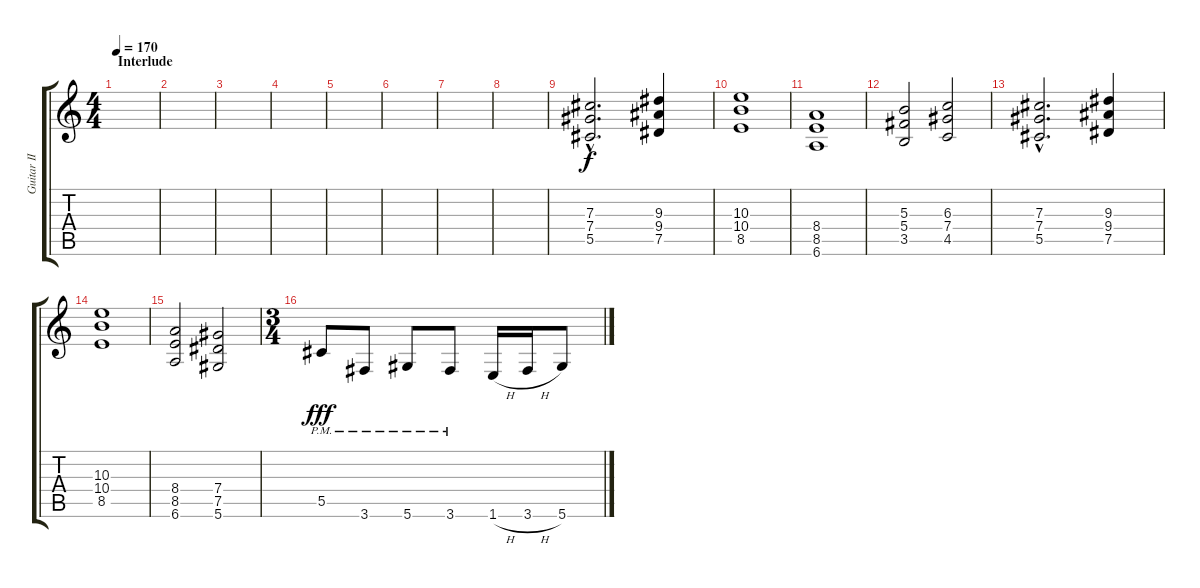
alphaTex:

\track ("Guitar II" "Guitar II") {instrument distortionguitar}
\staff {score tabs}
\tuning (Eb4 Bb3 Gb3 Db3 Ab2 Eb2) {hide}
\ts (4 4)
\section ("" "Interlude")
\tempo 170
\clef g2
\ks c
|
|
|
|
|
|
|
|
(7.3{hac} 7.4{hac} 5.5{hac}).2{d} (9.3 9.4 7.5).4 |
(10.3 10.4 8.5).1 |
(8.4 8.5 6.6).1 |
(5.3 5.4 3.5).2 (6.3 7.4 4.5).2 |
(7.3{hac} 7.4{hac} 5.5{hac}).2{d} (9.3 9.4 7.5).4 |
(10.3 10.4 8.5).1 |
(8.4 8.5 6.6).2 (7.4 7.5 5.6).2 |
\ts (3 4)
5.5{pm}.8{dy fff} 3.6{pm}.8 5.6{pm}.8 3.6{pm}.8 1.6{h}.16 3.6{h}.16 5.6.8
